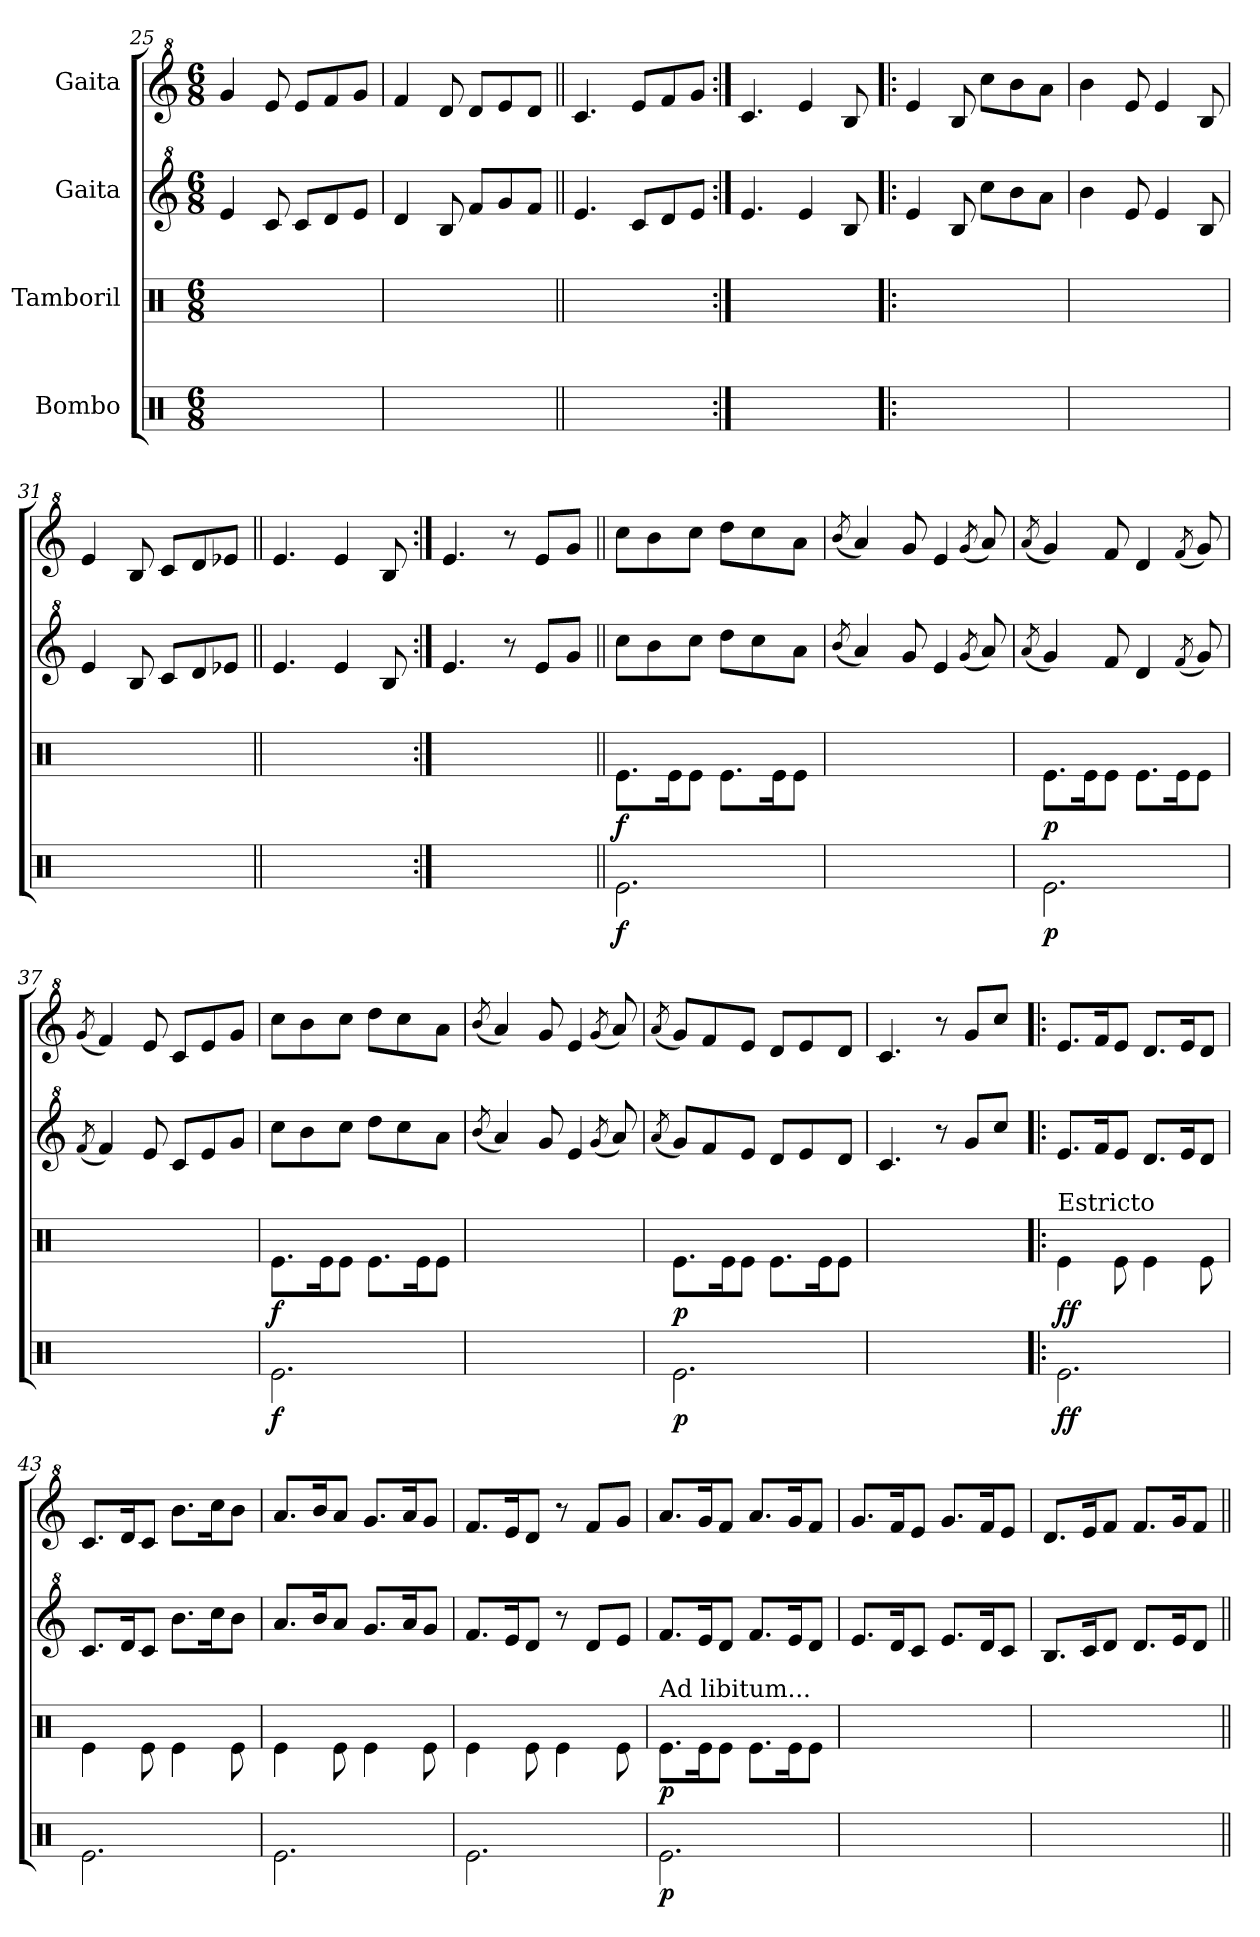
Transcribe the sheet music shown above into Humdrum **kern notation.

**kern	**dynam	**kern	**dynam	**kern	**kern
*part4	*part4	*part3	*part3	*part2	*part1
*staff4	*staff4	*staff3	*staff3	*staff2	*staff1
*I"Bombo	*	*I"Tamboril	*	*I"Gaita	*I"Gaita
*clefX	*	*clefX	*	*clefG^2	*clefG^2
*k[]	*	*k[]	*	*k[]	*k[]
*M6/8	*	*M6/8	*	*M6/8	*M6/8
=25	=25	=25	=25	=25	=25
2.ryy	.	2.ryy	.	4ee/	4gg/
.	.	.	.	8cc/	8ee/
.	.	.	.	8cc/L	8ee/L
.	.	.	.	8dd/	8ff/
.	.	.	.	8ee/J	8gg/J
=26	=26	=26	=26	=26	=26
2.ryy	.	2.ryy	.	4dd/	4ff/
.	.	.	.	8b/	8dd/
.	.	.	.	8ff/L	8dd/L
.	.	.	.	8gg/	8ee/
.	.	.	.	8ff/J	8dd/J
=27||	=27||	=27||	=27||	=27||	=27||
2.ryy	.	2.ryy	.	4.ee/	4.cc/
.	.	.	.	8cc/L	8ee/L
.	.	.	.	8dd/	8ff/
.	.	.	.	8ee/J	8gg/J
!!LO:LB:g=z
=28:|!	=28:|!	=28:|!	=28:|!	=28:|!	=28:|!
2.ryy	.	2.ryy	.	4.ee/	4.cc/
.	.	.	.	4ee/	4ee/
.	.	.	.	8b/	8b/
=29!|:	=29!|:	=29!|:	=29!|:	=29!|:	=29!|:
2.ryy	.	2.ryy	.	4ee/	4ee/
.	.	.	.	8b/	8b/
.	.	.	.	8ccc\L	8ccc\L
.	.	.	.	8bb\	8bb\
.	.	.	.	8aa\J	8aa\J
=30	=30	=30	=30	=30	=30
2.ryy	.	2.ryy	.	4bb\	4bb\
.	.	.	.	8ee/	8ee/
.	.	.	.	4ee/	4ee/
.	.	.	.	8b/	8b/
=31	=31	=31	=31	=31	=31
2.ryy	.	2.ryy	.	4ee/	4ee/
.	.	.	.	8b/	8b/
.	.	.	.	8cc/L	8cc/L
.	.	.	.	8dd/	8dd/
.	.	.	.	8ee-X/J	8ee-X/J
=32||	=32||	=32||	=32||	=32||	=32||
2.ryy	.	2.ryy	.	4.ee/	4.ee/
.	.	.	.	4ee/	4ee/
.	.	.	.	8b/	8b/
=33:|!	=33:|!	=33:|!	=33:|!	=33:|!	=33:|!
2.ryy	.	2.ryy	.	4.ee/	4.ee/
.	.	.	.	8r	8r
.	.	.	.	8ee/L	8ee/L
.	.	.	.	8gg/J	8gg/J
=34||	=34||	=34||	=34||	=34||	=34||
!	!LO:DY:b	!	!LO:DY:b	!	!
2.Re\	f	8.Re\L	f	8ccc\L	8ccc\L
.	.	.	.	8bb\	8bb\
.	.	16Re\K	.	.	.
.	.	8Re\J	.	8ccc\J	8ccc\J
.	.	8.Re\L	.	8ddd\L	8ddd\L
.	.	.	.	8ccc\	8ccc\
.	.	16Re\K	.	.	.
.	.	8Re\J	.	8aa\J	8aa\J
!!LO:LB:g=z
=35	=35	=35	=35	=35	=35
.	.	.	.	(8qbb/	(8qbb/
2.ryy	.	2.ryy	.	4aa/)	4aa/)
.	.	.	.	8gg/	8gg/
.	.	.	.	4ee/	4ee/
.	.	.	.	(8qgg/	(8qgg/
.	.	.	.	8aa/)	8aa/)
=36	=36	=36	=36	=36	=36
.	.	.	.	(8qaa/	(8qaa/
!	!LO:DY:b	!	!LO:DY:b	!	!
2.Re\	p	8.Re\L	p	4gg/)	4gg/)
.	.	16Re\K	.	.	.
.	.	8Re\J	.	8ff/	8ff/
.	.	8.Re\L	.	4dd/	4dd/
.	.	16Re\K	.	.	.
.	.	.	.	(8qff/	(8qff/
.	.	8Re\J	.	8gg/)	8gg/)
=37	=37	=37	=37	=37	=37
.	.	.	.	(8qff/	(8qgg/
2.ryy	.	2.ryy	.	4ff/)	4ff/)
.	.	.	.	8ee/	8ee/
.	.	.	.	8cc/L	8cc/L
.	.	.	.	8ee/	8ee/
.	.	.	.	8gg/J	8gg/J
=38	=38	=38	=38	=38	=38
!	!LO:DY:b	!	!LO:DY:b	!	!
2.Re\	f	8.Re\L	f	8ccc\L	8ccc\L
.	.	.	.	8bb\	8bb\
.	.	16Re\K	.	.	.
.	.	8Re\J	.	8ccc\J	8ccc\J
.	.	8.Re\L	.	8ddd\L	8ddd\L
.	.	.	.	8ccc\	8ccc\
.	.	16Re\K	.	.	.
.	.	8Re\J	.	8aa\J	8aa\J
=39	=39	=39	=39	=39	=39
.	.	.	.	(8qbb/	(8qbb/
2.ryy	.	2.ryy	.	4aa/)	4aa/)
.	.	.	.	8gg/	8gg/
.	.	.	.	4ee/	4ee/
.	.	.	.	(8qgg/	(8qgg/
.	.	.	.	8aa/)	8aa/)
=40	=40	=40	=40	=40	=40
.	.	.	.	(8qaa/	(8qaa/
!	!LO:DY:b	!	!LO:DY:b	!	!
2.Re\	p	8.Re\L	p	8gg/L)	8gg/L)
.	.	.	.	8ff/	8ff/
.	.	16Re\K	.	.	.
.	.	8Re\J	.	8ee/J	8ee/J
.	.	8.Re\L	.	8dd/L	8dd/L
.	.	.	.	8ee/	8ee/
.	.	16Re\K	.	.	.
.	.	8Re\J	.	8dd/J	8dd/J
!!LO:LB:g=z
=41	=41	=41	=41	=41	=41
2.ryy	.	2.ryy	.	4.cc/	4.cc/
.	.	.	.	8r	8r
.	.	.	.	8gg/L	8gg/L
.	.	.	.	8ccc/J	8ccc/J
=42!|:	=42!|:	=42!|:	=42!|:	=42!|:	=42!|:
!	!	!LO:TX:a:t=Estricto	!	!	!
!	!LO:DY:b	!	!LO:DY:b	!	!
2.Re\	ff	4Re\	ff	8.ee/L	8.ee/L
.	.	.	.	16ff/K	16ff/K
.	.	8Re\	.	8ee/J	8ee/J
.	.	4Re\	.	8.dd/L	8.dd/L
.	.	.	.	16ee/K	16ee/K
.	.	8Re\	.	8dd/J	8dd/J
=43	=43	=43	=43	=43	=43
2.Re\	.	4Re\	.	8.cc/L	8.cc/L
.	.	.	.	16dd/K	16dd/K
.	.	8Re\	.	8cc/J	8cc/J
.	.	4Re\	.	8.bb\L	8.bb\L
.	.	.	.	16ccc\K	16ccc\K
.	.	8Re\	.	8bb\J	8bb\J
=44	=44	=44	=44	=44	=44
2.Re\	.	4Re\	.	8.aa/L	8.aa/L
.	.	.	.	16bb/K	16bb/K
.	.	8Re\	.	8aa/J	8aa/J
.	.	4Re\	.	8.gg/L	8.gg/L
.	.	.	.	16aa/K	16aa/K
.	.	8Re\	.	8gg/J	8gg/J
=45	=45	=45	=45	=45	=45
2.Re\	.	4Re\	.	8.ff/L	8.ff/L
.	.	.	.	16ee/K	16ee/K
.	.	8Re\	.	8dd/J	8dd/J
.	.	4Re\	.	8r	8r
.	.	.	.	8dd/L	8ff/L
.	.	8Re\	.	8ee/J	8gg/J
=46	=46	=46	=46	=46	=46
!	!	!LO:TX:a:t=Ad libitum...	!	!	!
!	!LO:DY:b	!	!LO:DY:b	!	!
2.Re\	p	8.Re\L	p	8.ff/L	8.aa/L
.	.	16Re\K	.	16ee/K	16gg/K
.	.	8Re\J	.	8dd/J	8ff/J
.	.	8.Re\L	.	8.ff/L	8.aa/L
.	.	16Re\K	.	16ee/K	16gg/K
.	.	8Re\J	.	8dd/J	8ff/J
=47	=47	=47	=47	=47	=47
2.ryy	.	2.ryy	.	8.ee/L	8.gg/L
.	.	.	.	16dd/K	16ff/K
.	.	.	.	8cc/J	8ee/J
.	.	.	.	8.ee/L	8.gg/L
.	.	.	.	16dd/K	16ff/K
.	.	.	.	8cc/J	8ee/J
!!LO:PB:g=z
=48	=48	=48	=48	=48	=48
2.ryy	.	2.ryy	.	8.b/L	8.dd/L
.	.	.	.	16cc/K	16ee/K
.	.	.	.	8dd/J	8ff/J
.	.	.	.	8.dd/L	8.ff/L
.	.	.	.	16ee/K	16gg/K
.	.	.	.	8dd/J	8ff/J
=||	=||	=||	=||	=||	=||
*-	*-	*-	*-	*-	*-
